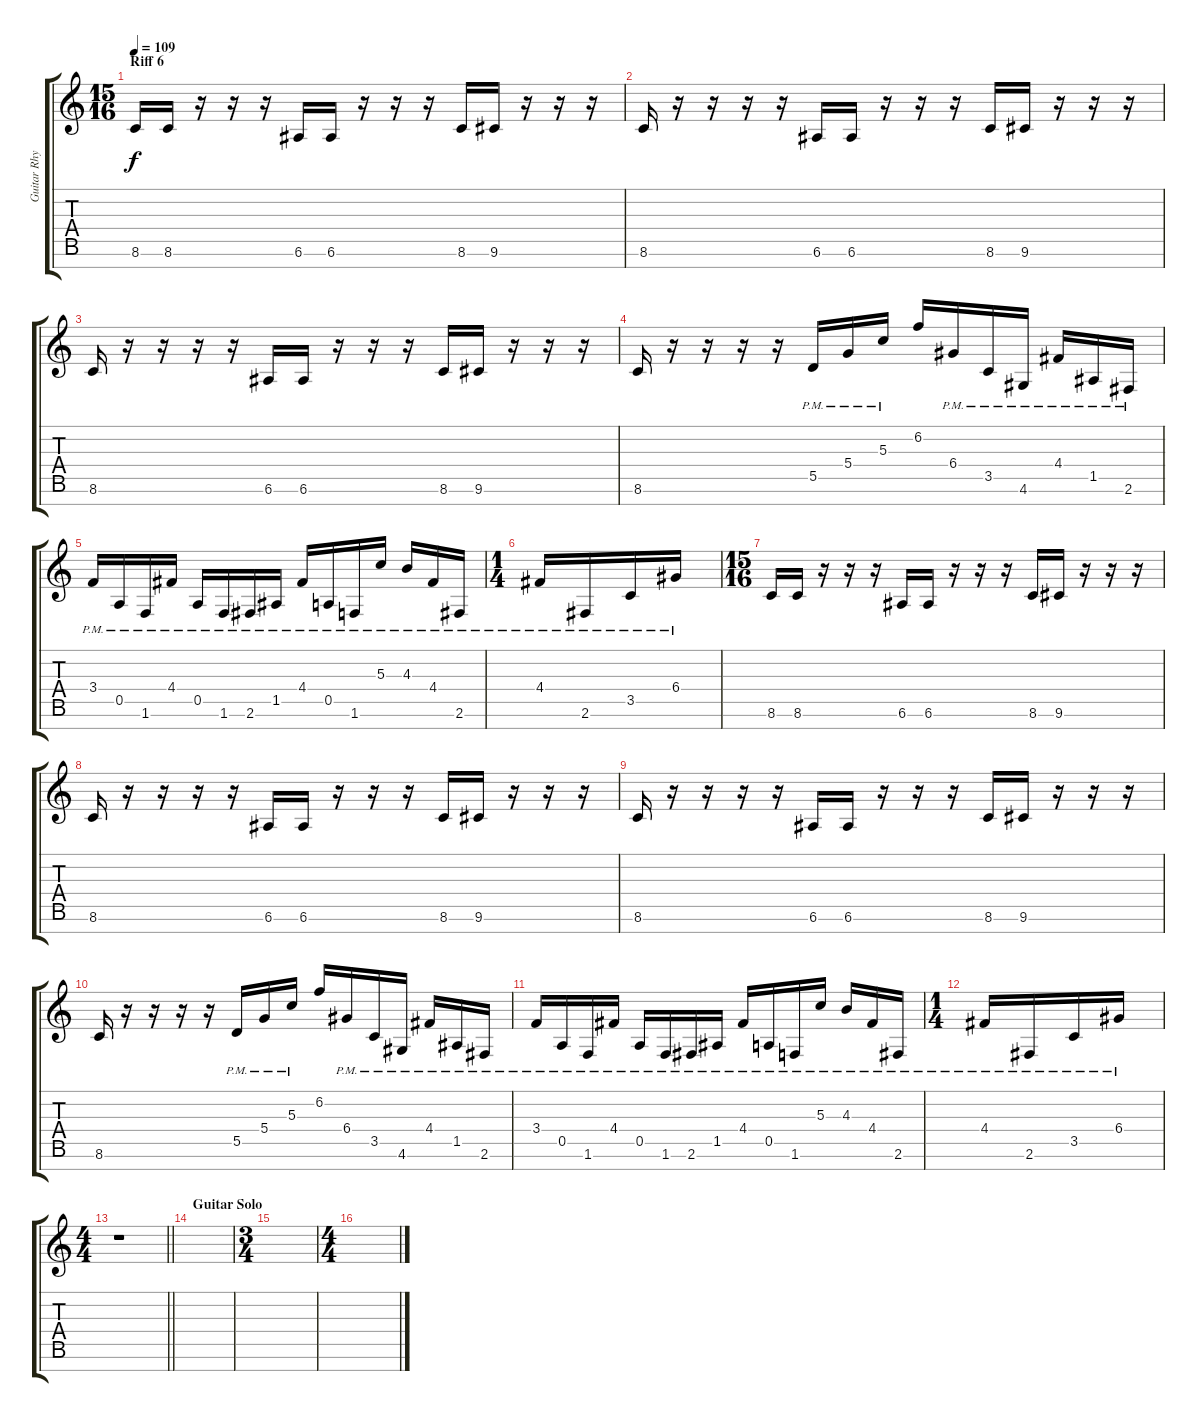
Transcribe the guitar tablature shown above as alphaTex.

\track ("Guitar Rhythm and Overdubs" "Guitar Rhy") {instrument distortionguitar}
\staff {score tabs}
\tuning (E4 B3 G3 D3 A2 E2 B1) {hide}
\ts (15 16)
\section ("" "Riff 6")
\tempo 109
\clef g2
\ks c
8.6.16{dy f} 8.6.16 r.16 r.16 r.16 6.6.16 6.6.16 r.16 r.16 r.16 8.6.16 9.6.16 r.16 r.16 r.16 |
8.6.16 r.16 r.16 r.16 r.16 6.6.16 6.6.16 r.16 r.16 r.16 8.6.16 9.6.16 r.16 r.16 r.16 |
8.6.16 r.16 r.16 r.16 r.16 6.6.16 6.6.16 r.16 r.16 r.16 8.6.16 9.6.16 r.16 r.16 r.16 |
8.6.16 r.16 r.16 r.16 r.16 5.5{pm}.16 5.4{pm}.16 5.3{pm}.16 6.2.16 6.4{pm}.16 3.5{pm}.16 4.6{pm}.16 4.4{pm}.16 1.5{pm}.16 2.6{pm}.16 |
3.4{pm}.16 0.5{pm}.16 1.6{pm}.16 4.4{pm}.16 0.5{pm}.16 1.6{pm}.16 2.6{pm}.16 1.5{pm}.16 4.4{pm}.16 0.5{pm}.16 1.6{pm}.16 5.3{pm}.16 4.3{pm}.16 4.4{pm}.16 2.6{pm}.16 |
\ts (1 4)
4.4{pm}.16 2.6{pm}.16 3.5{pm}.16 6.4{pm}.16 |
\ts (15 16)
8.6.16 8.6.16 r.16 r.16 r.16 6.6.16 6.6.16 r.16 r.16 r.16 8.6.16 9.6.16 r.16 r.16 r.16 |
8.6.16 r.16 r.16 r.16 r.16 6.6.16 6.6.16 r.16 r.16 r.16 8.6.16 9.6.16 r.16 r.16 r.16 |
8.6.16 r.16 r.16 r.16 r.16 6.6.16 6.6.16 r.16 r.16 r.16 8.6.16 9.6.16 r.16 r.16 r.16 |
8.6.16 r.16 r.16 r.16 r.16 5.5{pm}.16 5.4{pm}.16 5.3{pm}.16 6.2.16 6.4{pm}.16 3.5{pm}.16 4.6{pm}.16 4.4{pm}.16 1.5{pm}.16 2.6{pm}.16 |
3.4{pm}.16 0.5{pm}.16 1.6{pm}.16 4.4{pm}.16 0.5{pm}.16 1.6{pm}.16 2.6{pm}.16 1.5{pm}.16 4.4{pm}.16 0.5{pm}.16 1.6{pm}.16 5.3{pm}.16 4.3{pm}.16 4.4{pm}.16 2.6{pm}.16 |
\ts (1 4)
4.4{pm}.16 2.6{pm}.16 3.5{pm}.16 6.4{pm}.16 |
\ts (4 4)
\barLineRight lightlight
r.1 |
\section ("" "Guitar Solo")
|
\ts (3 4)
|
\ts (4 4)
